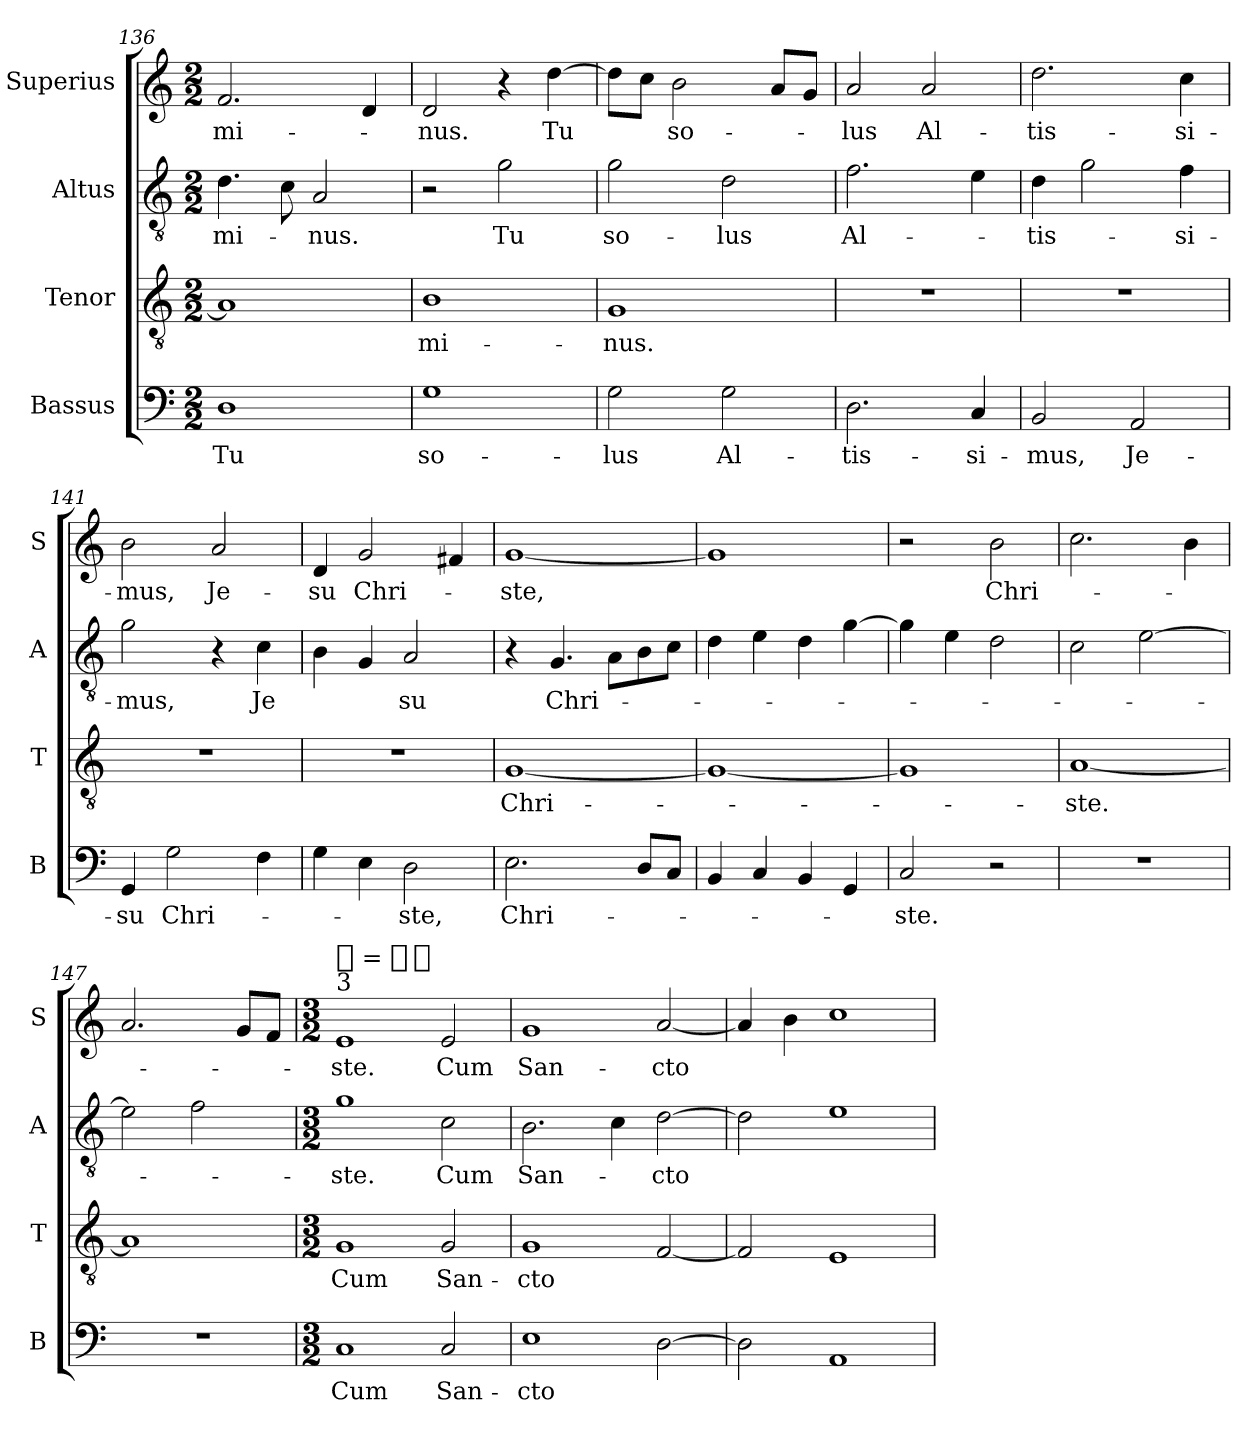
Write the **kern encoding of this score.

**kern	**text	**kern	**text	**kern	**text	**kern	**text
*part4	*part4	*part3	*part3	*part2	*part2	*part1	*part1
*staff4	*staff4	*staff3	*staff3	*staff2	*staff2	*staff1	*staff1
*I"Bassus	*	*I"Tenor	*	*I"Altus	*	*I"Superius	*
*I'B	*	*I'T	*	*I'A	*	*I'S	*
*clefF4	*	*clefGv2	*	*clefGv2	*	*clefG2	*
*k[]	*	*k[]	*	*k[]	*	*k[]	*
*M2/2	*	*M2/2	*	*M2/2	*	*M2/2	*
=136	=136	=136	=136	=136	=136	=136	=136
!	!	!	!	!	!LO:LY:i	!	!
1D	Tu	1A]	.	4.d	-mi-	2.f	-mi-
.	.	.	.	8c	.	.	.
!	!	!	!	!	!LO:LY:i	!	!
.	.	.	.	2A	-nus.	.	.
.	.	.	.	.	.	4d	.
=137	=137	=137	=137	=137	=137	=137	=137
!	!	!	!LO:LY:i	!	!	!	!
1G	so-	1B	-mi-	2r	.	2d	-nus.
.	.	.	.	2g	Tu	4r	.
.	.	.	.	.	.	[4dd	Tu
=138	=138	=138	=138	=138	=138	=138	=138
!	!	!	!LO:LY:i	!	!	!	!
2G	-lus	1G	-nus.	2g	so-	8ddL]	.
.	.	.	.	.	.	8ccJ	.
.	.	.	.	.	.	2b	so-
2G	Al-	.	.	2d	-lus	.	.
.	.	.	.	.	.	8aL	.
.	.	.	.	.	.	8gJ	.
=139	=139	=139	=139	=139	=139	=139	=139
2.D	-tis-	1r	.	2.f	Al-	2a	-lus
.	.	.	.	.	.	2a	Al-
4C	-si-	.	.	4e	.	.	.
=140	=140	=140	=140	=140	=140	=140	=140
2BB	-mus,	1r	.	4d	-tis-	2.dd	-tis-
.	.	.	.	2g	.	.	.
2AA	Je-	.	.	.	.	.	.
.	.	.	.	4f	-si-	4cc	-si-
=141	=141	=141	=141	=141	=141	=141	=141
4GG	-su	1r	.	2g	-mus,	2b	-mus,
2G	Chri-	.	.	.	.	.	.
.	.	.	.	4r	.	2a	Je-
4F	.	.	.	4c	Je	.	.
=142	=142	=142	=142	=142	=142	=142	=142
4G	.	1r	.	4B	.	4d	-su
!	!	!	!	!	!	!	!LO:LY:i
4E	.	.	.	4G	.	2g	Chri-
2D	-ste,	.	.	2A	su	.	.
.	.	.	.	.	.	4f#X	.
=143	=143	=143	=143	=143	=143	=143	=143
!	!LO:LY:i	!	!	!	!	!	!LO:LY:i
2.E	Chri-	[1G	Chri-	4r	.	[1g	-ste,
.	.	.	.	4.G	Chri-	.	.
.	.	.	.	8AL	.	.	.
8DL	.	.	.	8B	.	.	.
8CJ	.	.	.	8cJ	.	.	.
=144	=144	=144	=144	=144	=144	=144	=144
4BB	.	1G_	.	4d	.	1g]	.
4C	.	.	.	4e	.	.	.
4BB	.	.	.	4d	.	.	.
4GG	.	.	.	[4g	.	.	.
=145	=145	=145	=145	=145	=145	=145	=145
!	!LO:LY:i	!	!	!	!	!	!
2C	-ste.	1G]	.	4g]	.	2r	.
.	.	.	.	4e	.	.	.
2r	.	.	.	2d	.	2b	Chri-
=146	=146	=146	=146	=146	=146	=146	=146
1r	.	[1A	-ste.	2c	.	2.cc	.
.	.	.	.	[2e	.	.	.
.	.	.	.	.	.	4b	.
=147	=147	=147	=147	=147	=147	=147	=147
1r	.	1A]	.	2e]	.	2.a	.
.	.	.	.	2f	.	.	.
.	.	.	.	.	.	8gL	.
.	.	.	.	.	.	8fJ	.
=148	=148	=148	=148	=148	=148	=148	=148
*M3/2	*	*M3/2	*	*M3/2	*	*M3/2	*
!	!	!	!	!	!	!LO:TX:a:t=3	!
!	!	!	!	!	!	!LO:TX:a:t=[whole] = [whole-dot]	!
!	!	!	!LO:LY:i	!	!	!	!
1C	Cum	1G	Cum	1g	-ste.	1e	-ste.
!	!	!	!LO:LY:i	!	!	!	!
2C	San-	2G	San-	2c	Cum	2e	Cum
=149	=149	=149	=149	=149	=149	=149	=149
!	!	!	!LO:LY:i	!	!	!	!
1E	-cto	1G	-cto	2.B	San-	1g	San-
.	.	.	.	4c	.	.	.
[2D	.	[2F	.	[2d	-cto	[2a	-cto
=150	=150	=150	=150	=150	=150	=150	=150
2D]	.	2F]	.	2d]	.	4a]	.
.	.	.	.	.	.	4b	.
1AA	.	1E	.	1e	.	1cc	.
=	=	=	=	=	=	=	=
*-	*-	*-	*-	*-	*-	*-	*-
